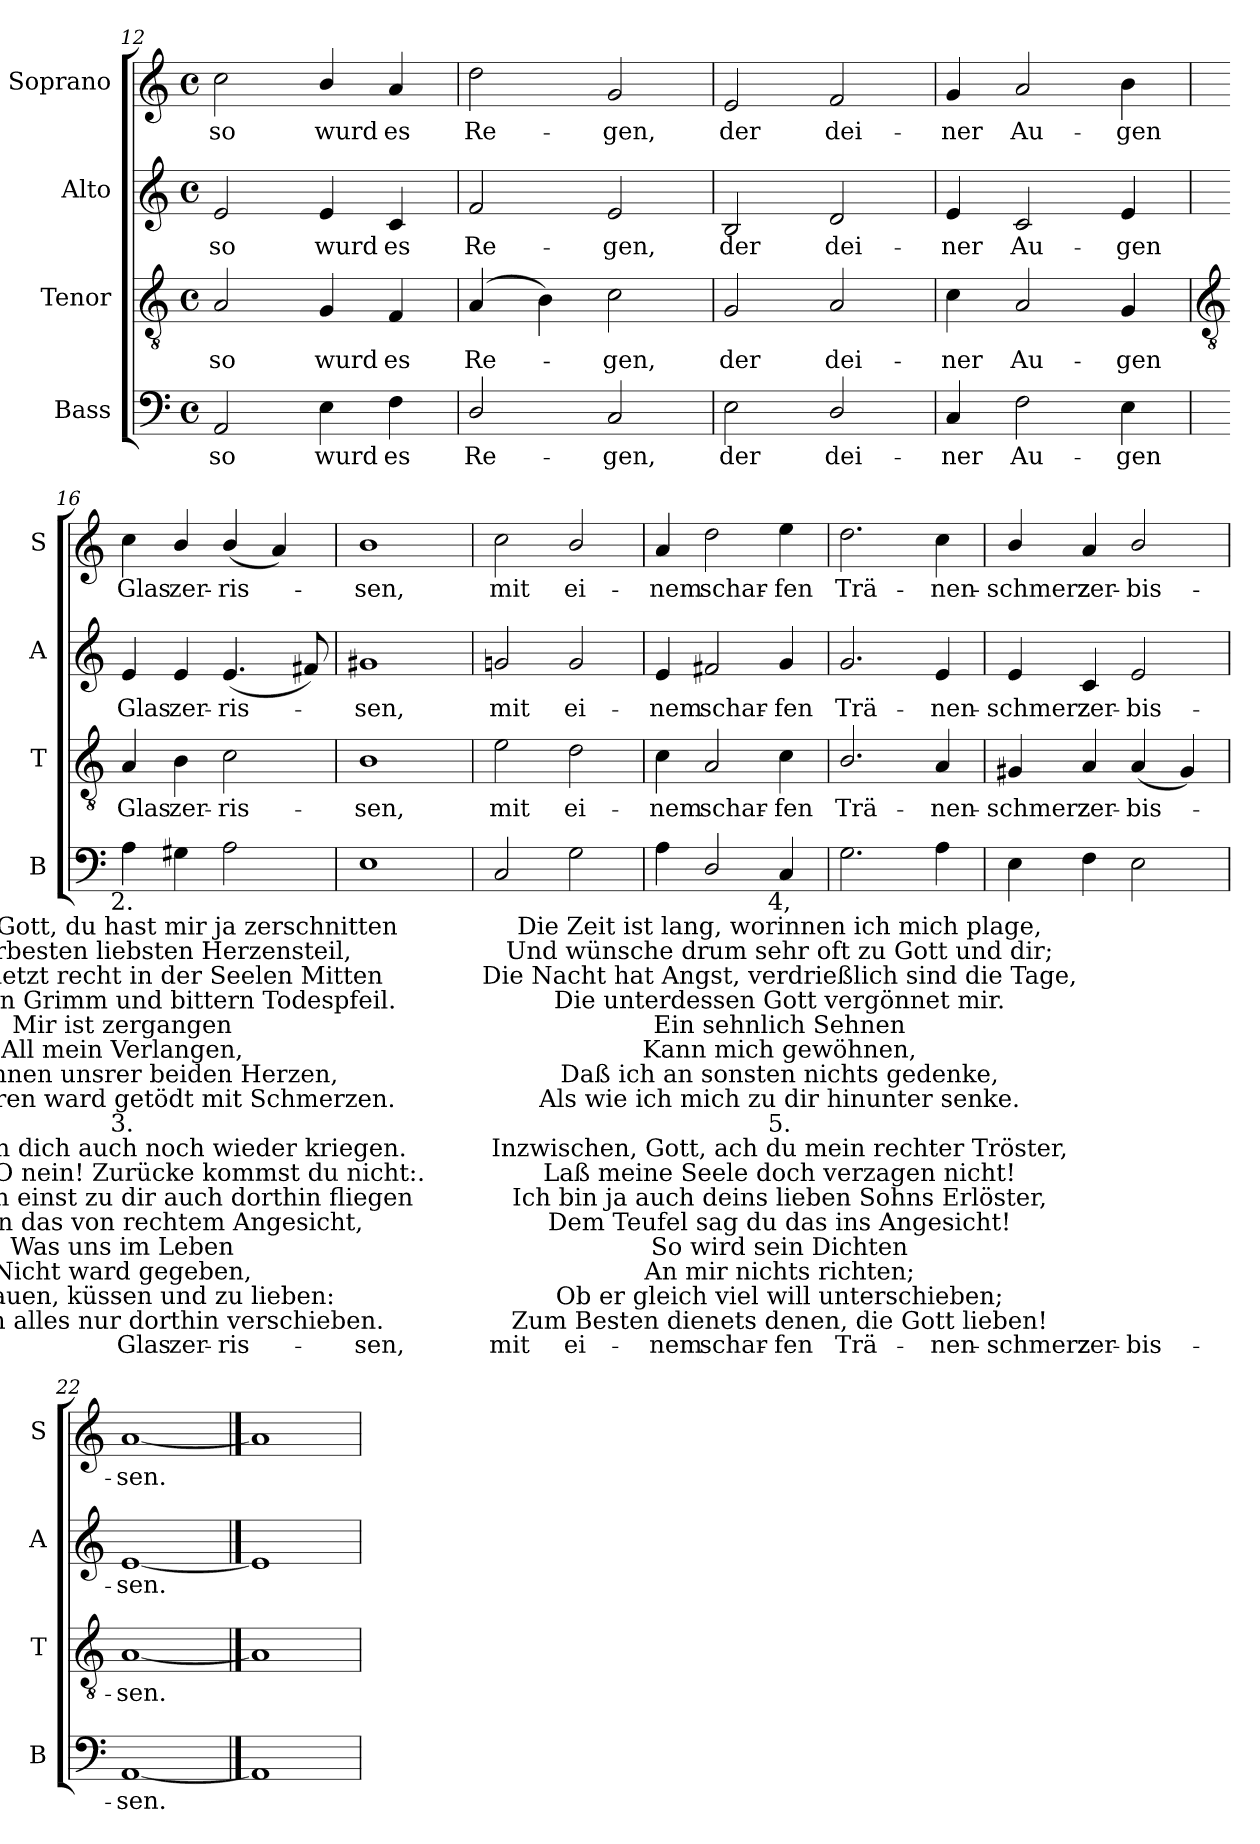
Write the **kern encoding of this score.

**kern	**text	**kern	**text	**kern	**text	**kern	**text
*part4	*part4	*part3	*part3	*part2	*part2	*part1	*part1
*staff4	*staff4	*staff3	*staff3	*staff2	*staff2	*staff1	*staff1
*I"Bass	*	*I"Tenor	*	*I"Alto	*	*I"Soprano	*
*I'B	*	*I'T	*	*I'A	*	*I'S	*
*clefF4	*	*clefGv2	*	*clefG2	*	*clefG2	*
*k[]	*	*k[]	*	*k[]	*	*k[]	*
*C:	*	*C:	*	*C:	*	*C:	*
*M4/4	*	*M4/4	*	*M4/4	*	*M4/4	*
*met(c)	*	*met(c)	*	*met(c)	*	*met(c)	*
=12	=12	=12	=12	=12	=12	=12	=12
!	!LO:LY:b	!	!LO:LY:b	!	!LO:LY:b	!	!LO:LY:b
2AA	so	2A	so	2e	so	2cc	so
!	!LO:LY:b	!	!LO:LY:b	!	!LO:LY:b	!	!LO:LY:b
4E	wurd	4G	wurd	4e	wurd	4b/	wurd
!	!LO:LY:b	!	!LO:LY:b	!	!LO:LY:b	!	!LO:LY:b
4F	es	4F	es	4c	es	4a	es
=13	=13	=13	=13	=13	=13	=13	=13
!	!LO:LY:b	!	!LO:LY:b	!	!LO:LY:b	!	!LO:LY:b
2D/	Re-	(<4A	Re-	2f	Re-	2dd	Re-
.	.	4B)	.	.	.	.	.
!	!LO:LY:b	!	!LO:LY:b	!	!LO:LY:b	!	!LO:LY:b
2C	-gen,	2c	gen,	2e	-gen,	2g	-gen,
=14	=14	=14	=14	=14	=14	=14	=14
!	!LO:LY:b	!	!LO:LY:b	!	!LO:LY:b	!	!LO:LY:b
2E	der	2G	der	2B	der	2e	der
!	!LO:LY:b	!	!LO:LY:b	!	!LO:LY:b	!	!LO:LY:b
2D/	dei-	2A	dei-	2d	dei-	2f	dei-
=15	=15	=15	=15	=15	=15	=15	=15
!	!LO:LY:b	!	!LO:LY:b	!	!LO:LY:b	!	!LO:LY:b
4C	-ner	4c	-ner	4e	-ner	4g	-ner
!	!LO:LY:b	!	!LO:LY:b	!	!LO:LY:b	!	!LO:LY:b
2F	Au-	2A	Au-	2c	Au-	2a	Au-
!	!LO:LY:b	!	!LO:LY:b	!	!LO:LY:b	!	!LO:LY:b
4E	-gen	4G	-gen	4e	-gen	4b	-gen
!!LO:LB:g=z
=16	=16	=16	=16	=16	=16	=16	=16
*	*	*clefGv2	*	*	*	*	*
!LO:TX:b:cj:t=2.	!	!	!	!	!	!	!
!LO:TX:b:cj:t=Mein lieber Gott, du hast mir ja zerschnitten	!	!	!	!	!	!	!
!LO:TX:b:cj:t=Den allerbesten liebsten Herzensteil,	!	!	!	!	!	!	!
!LO:TX:b:cj:t=Ich bin verletzt recht in der Seelen Mitten	!	!	!	!	!	!	!
!LO:TX:b:cj:t=Durch deinen Grimm und bittern Todespfeil.	!	!	!	!	!	!	!
!LO:TX:b:cj:t=Mir ist zergangen	!	!	!	!	!	!	!
!LO:TX:b:cj:t=All mein Verlangen,	!	!	!	!	!	!	!
!LO:TX:b:cj:t=Das Sehnen unsrer beiden Herzen,	!	!	!	!	!	!	!
!LO:TX:b:cj:t=Das ungehoren ward getödt mit Schmerzen.	!	!	!	!	!	!	!
!LO:TX:b:cj:t=3.	!	!	!	!	!	!	!
!LO:TX:b:cj:t=Kann aber ich dich auch noch wieder kriegen.	!	!	!	!	!	!	!
!LO:TX:b:cj:t=Mein Schatz? O nein! Zurücke kommst du nicht&colon;.	!	!	!	!	!	!	!
!LO:TX:b:cj:t=Doch werd ich einst zu dir auch dorthin fliegen	!	!	!	!	!	!	!
!LO:TX:b:cj:t=Und sehen das von rechtem Angesicht,	!	!	!	!	!	!	!
!LO:TX:b:cj:t=Was uns im Leben	!	!	!	!	!	!	!
!LO:TX:b:cj:t=Nicht ward gegeben,	!	!	!	!	!	!	!
!LO:TX:b:cj:t=Zu schauen, küssen und zu lieben&colon;	!	!	!	!	!	!	!
!LO:TX:b:cj:t=Wir müssen alles nur dorthin verschieben.	!	!	!	!	!	!	!
!	!LO:LY:b	!	!LO:LY:b	!	!LO:LY:b	!	!LO:LY:b
4A	Glas	4A	Glas	4e	Glas	4cc	Glas
!	!LO:LY:b	!	!LO:LY:b	!	!LO:LY:b	!	!LO:LY:b
4G#X	zer-	4B	zer-	4e	zer-	4b/	zer-
!	!LO:LY:b	!	!LO:LY:b	!	!LO:LY:b	!	!LO:LY:b
2A	-ris-	2c	-ris-	(<4.e	-ris-	(<4b/	-ris-
.	.	.	.	.	.	4a)	.
.	.	.	.	8f#X)	.	.	.
=17	=17	=17	=17	=17	=17	=17	=17
!	!LO:LY:b	!	!LO:LY:b	!	!LO:LY:b	!	!LO:LY:b
1E	-sen,	1B	-sen,	1g#X	sen,	1b	sen,
=18	=18	=18	=18	=18	=18	=18	=18
!	!LO:LY:b	!	!LO:LY:b	!	!LO:LY:b	!	!LO:LY:b
2C	mit	2e	mit	2gn	mit	2cc	mit
!	!LO:LY:b	!	!LO:LY:b	!	!LO:LY:b	!	!LO:LY:b
2G	ei-	2d	ei-	2g	ei-	2b/	ei-
=19	=19	=19	=19	=19	=19	=19	=19
!	!LO:LY:b	!	!LO:LY:b	!	!LO:LY:b	!	!LO:LY:b
4A	-nem	4c	-nem	4e	-nem	4a	-nem
!	!LO:LY:b	!	!LO:LY:b	!	!LO:LY:b	!	!LO:LY:b
2D/	schar-	2A	schar-	2f#X	schar-	2dd	schar-
!LO:TX:b:cj:t=4,	!	!	!	!	!	!	!
!LO:TX:b:cj:t=Die Zeit ist lang, worinnen ich mich plage,	!	!	!	!	!	!	!
!LO:TX:b:cj:t=Und wünsche drum sehr oft zu Gott und dir;	!	!	!	!	!	!	!
!LO:TX:b:cj:t=Die Nacht hat Angst, verdrießlich sind die Tage,	!	!	!	!	!	!	!
!LO:TX:b:cj:t=Die unterdessen Gott vergönnet mir.	!	!	!	!	!	!	!
!LO:TX:b:cj:t=Ein sehnlich Sehnen	!	!	!	!	!	!	!
!LO:TX:b:cj:t=Kann mich gewöhnen,	!	!	!	!	!	!	!
!LO:TX:b:cj:t=Daß ich an sonsten nichts gedenke,	!	!	!	!	!	!	!
!LO:TX:b:cj:t=Als wie ich mich zu dir hinunter senke.	!	!	!	!	!	!	!
!LO:TX:b:cj:t=5.	!	!	!	!	!	!	!
!LO:TX:b:cj:t=Inzwischen, Gott, ach du mein rechter Tröster,	!	!	!	!	!	!	!
!LO:TX:b:cj:t=Laß meine Seele doch verzagen nicht!	!	!	!	!	!	!	!
!LO:TX:b:cj:t=Ich bin ja auch deins lieben Sohns Erlöster,	!	!	!	!	!	!	!
!LO:TX:b:cj:t=Dem Teufel sag du das ins Angesicht!	!	!	!	!	!	!	!
!LO:TX:b:cj:t=So wird sein Dichten	!	!	!	!	!	!	!
!LO:TX:b:cj:t=An mir nichts richten;	!	!	!	!	!	!	!
!LO:TX:b:cj:t=Ob er gleich viel will unterschieben;	!	!	!	!	!	!	!
!LO:TX:b:cj:t=Zum Besten dienets denen, die Gott lieben!	!	!	!	!	!	!	!
!	!LO:LY:b	!	!LO:LY:b	!	!LO:LY:b	!	!LO:LY:b
4C	-fen	4c	-fen	4g	-fen	4ee	-fen
=20	=20	=20	=20	=20	=20	=20	=20
!	!LO:LY:b	!	!LO:LY:b	!	!LO:LY:b	!	!LO:LY:b
2.G	Trä-	2.B/	Trä-	2.g	Trä-	2.dd	Trä-
!	!LO:LY:b	!	!LO:LY:b	!	!LO:LY:b	!	!LO:LY:b
4A	-nen-	4A	-nen-	4e	-nen-	4cc	-nen-
=21	=21	=21	=21	=21	=21	=21	=21
!	!LO:LY:b	!	!LO:LY:b	!	!LO:LY:b	!	!LO:LY:b
4E	-schmerz	4G#X	-schmerz	4e	-schmerz	4b/	-schmerz
!	!LO:LY:b	!	!LO:LY:b	!	!LO:LY:b	!	!LO:LY:b
4F	zer-	4A	zer-	4c	zer-	4a	zer-
!	!LO:LY:b	!	!LO:LY:b	!	!LO:LY:b	!	!LO:LY:b
2E	-bis-	(<4A	-bis-	2e	-bis-	2b/	-bis-
.	.	4G#)	.	.	.	.	.
=22	=22	=22	=22	=22	=22	=22	=22
!	!LO:LY:b	!	!LO:LY:b	!	!LO:LY:b	!	!LO:LY:b
[1AA	-sen.	[1A	sen.	[1e	-sen.	[1a	-sen.
==23	==23	==23	==23	==23	==23	==23	==23
1AA]	.	1A]	.	1e]	.	1a]	.
=	=	=	=	=	=	=	=
*-	*-	*-	*-	*-	*-	*-	*-
